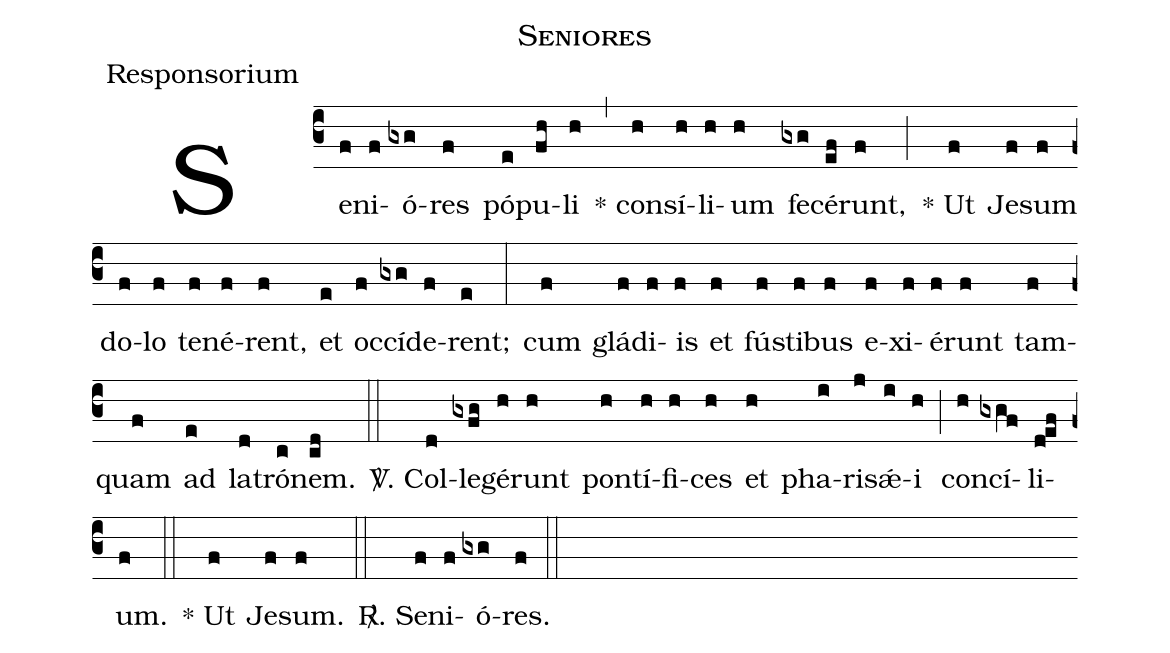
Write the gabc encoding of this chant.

name:Seniores;
office-part:Responsorium;
%%
(c3) Se(f)ni(f)ó(gxg)res(f) pó(e)pu(fh)li(h) (,) * con(h)sí(h)li(h)um(h) fe(gxg)cé(ef)runt,(f) (;) * Ut(f) Je(f)sum(f) do(f)lo(f) te(f)né(f)rent,(f) et(e) oc(f)cí(gxg)de(f)rent;(e) (:) cum(f) glá(f)di(f)is(f) et(f) fú(f)sti(f)bus(f) e(f)xi(f)é(f)runt(f) tam(f)quam(f) ad(e) la(d)tró(c)nem.(cd) (::) <sp>V/</sp>. Col(d)le(gxfg)gé(h)runt(h) pon(h)tí(h)fi(h)ces(h) et(h) pha(i)ri(j)sǽ(i)i(h) (;) con(h)cí(gxgf)li(def)um.(f) (::) * Ut(f) Je(f)sum.(f) (::) <sp>R/</sp>. Se(f)ni(f)ó(gxg)res.(f) (::)
